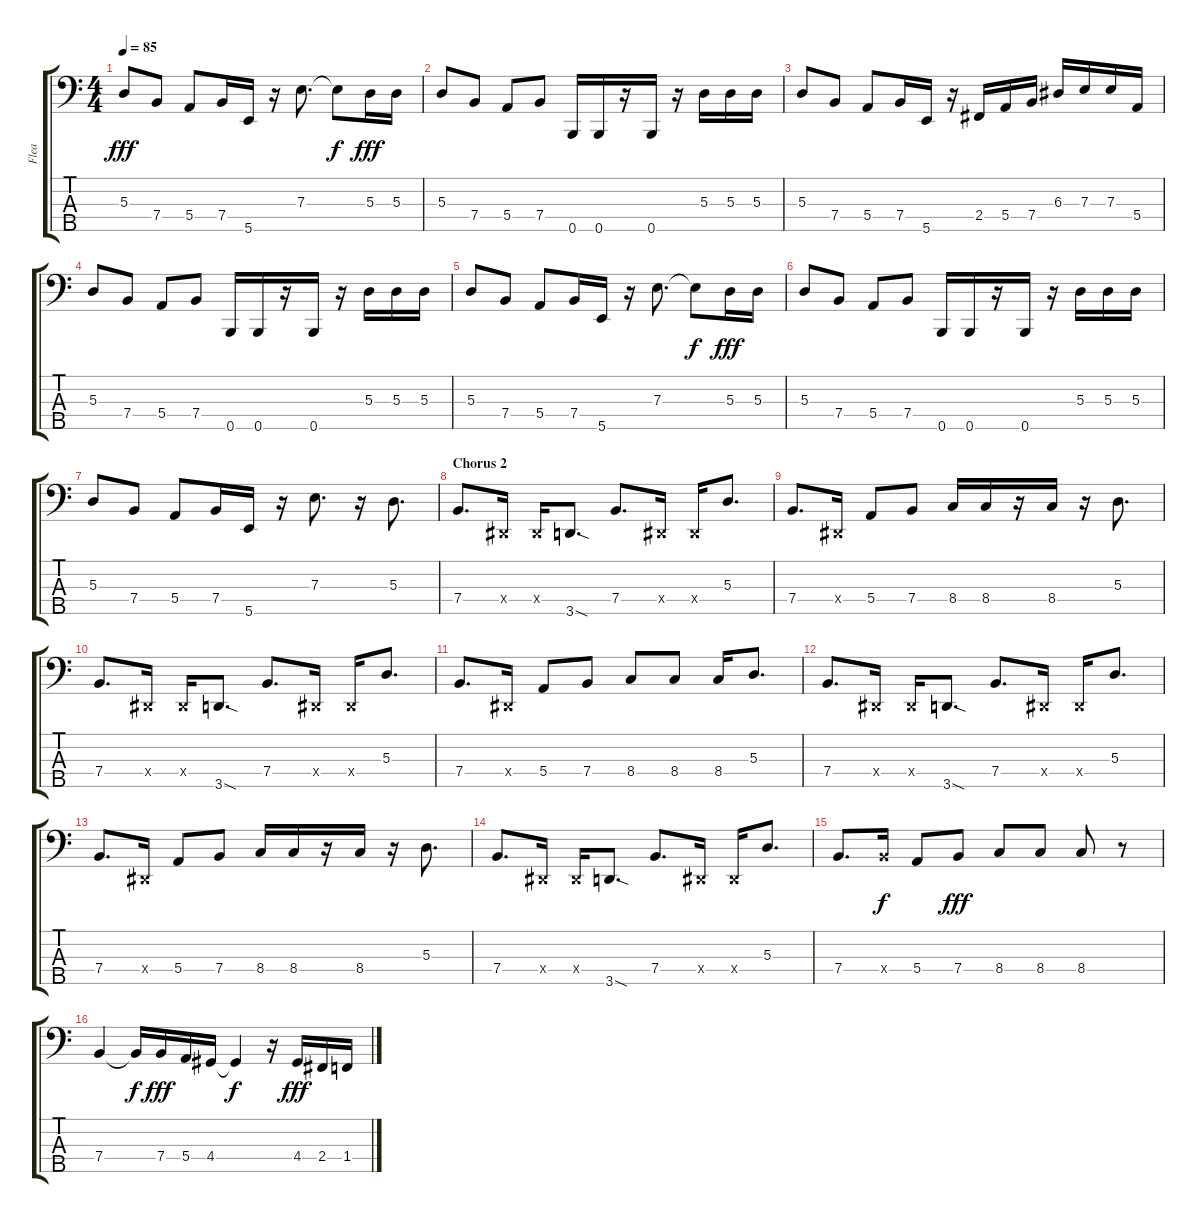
\track ("Flea" "Flea") {instrument slapbass1}
\staff {score tabs}
\tuning (G2 D2 A1 E1 B0) {hide}
\ts (4 4)
\tempo 85
\clef f4
\ks c
5.3.8{dy fff} 7.4.8 5.4.8 7.4.16 5.5.16 r.16 7.3.8{d} 7.3{t}.8{dy f} 5.3.16{dy fff} 5.3.16 |
5.3.8 7.4.8 5.4.8 7.4.8 0.5.16 0.5.16 r.16 0.5.16 r.16 5.3.16 5.3.16 5.3.16 |
5.3.8 7.4.8 5.4.8 7.4.16 5.5.16 r.16 2.4.16 5.4.16 7.4.16 6.3.16 7.3.16 7.3.16 5.4.16 |
5.3.8 7.4.8 5.4.8 7.4.8 0.5.16 0.5.16 r.16 0.5.16 r.16 5.3.16 5.3.16 5.3.16 |
5.3.8 7.4.8 5.4.8 7.4.16 5.5.16 r.16 7.3.8{d} 7.3{t}.8{dy f} 5.3.16{dy fff} 5.3.16 |
5.3.8 7.4.8 5.4.8 7.4.8 0.5.16 0.5.16 r.16 0.5.16 r.16 5.3.16 5.3.16 5.3.16 |
5.3.8 7.4.8 5.4.8 7.4.16 5.5.16 r.16 7.3.8{d} r.16 5.3.8{d} |
\section ("" "Chorus 2")
7.4.8{d} -1.4{x}.16 -1.4{x}.16 3.5{sod}.8{d} 7.4.8{d} -1.4{x}.16 -1.4{x}.16 5.3.8{d} |
7.4.8{d} -1.4{x}.16 5.4.8 7.4.8 8.4.16 8.4.16 r.16 8.4.16 r.16 5.3.8{d} |
7.4.8{d} -1.4{x}.16 -1.4{x}.16 3.5{sod}.8{d} 7.4.8{d} -1.4{x}.16 -1.4{x}.16 5.3.8{d} |
7.4.8{d} -1.4{x}.16 5.4.8 7.4.8 8.4.8 8.4.8 8.4.16 5.3.8{d} |
7.4.8{d} -1.4{x}.16 -1.4{x}.16 3.5{sod}.8{d} 7.4.8{d} -1.4{x}.16 -1.4{x}.16 5.3.8{d} |
7.4.8{d} -1.4{x}.16 5.4.8 7.4.8 8.4.16 8.4.16 r.16 8.4.16 r.16 5.3.8{d} |
7.4.8{d} -1.4{x}.16 -1.4{x}.16 3.5{sod}.8{d} 7.4.8{d} -1.4{x}.16 -1.4{x}.16 5.3.8{d} |
7.4.8{d} 7.4{x}.16{dy f} 5.4.8 7.4.8{dy fff} 8.4.8 8.4.8 8.4.8 r.8 |
7.4.4 7.4{t}.16{dy f} 7.4.16{dy fff} 5.4.16 4.4.16 4.4{t}.4{dy f} r.16 4.4.16{dy fff} 2.4.16 1.4.16
